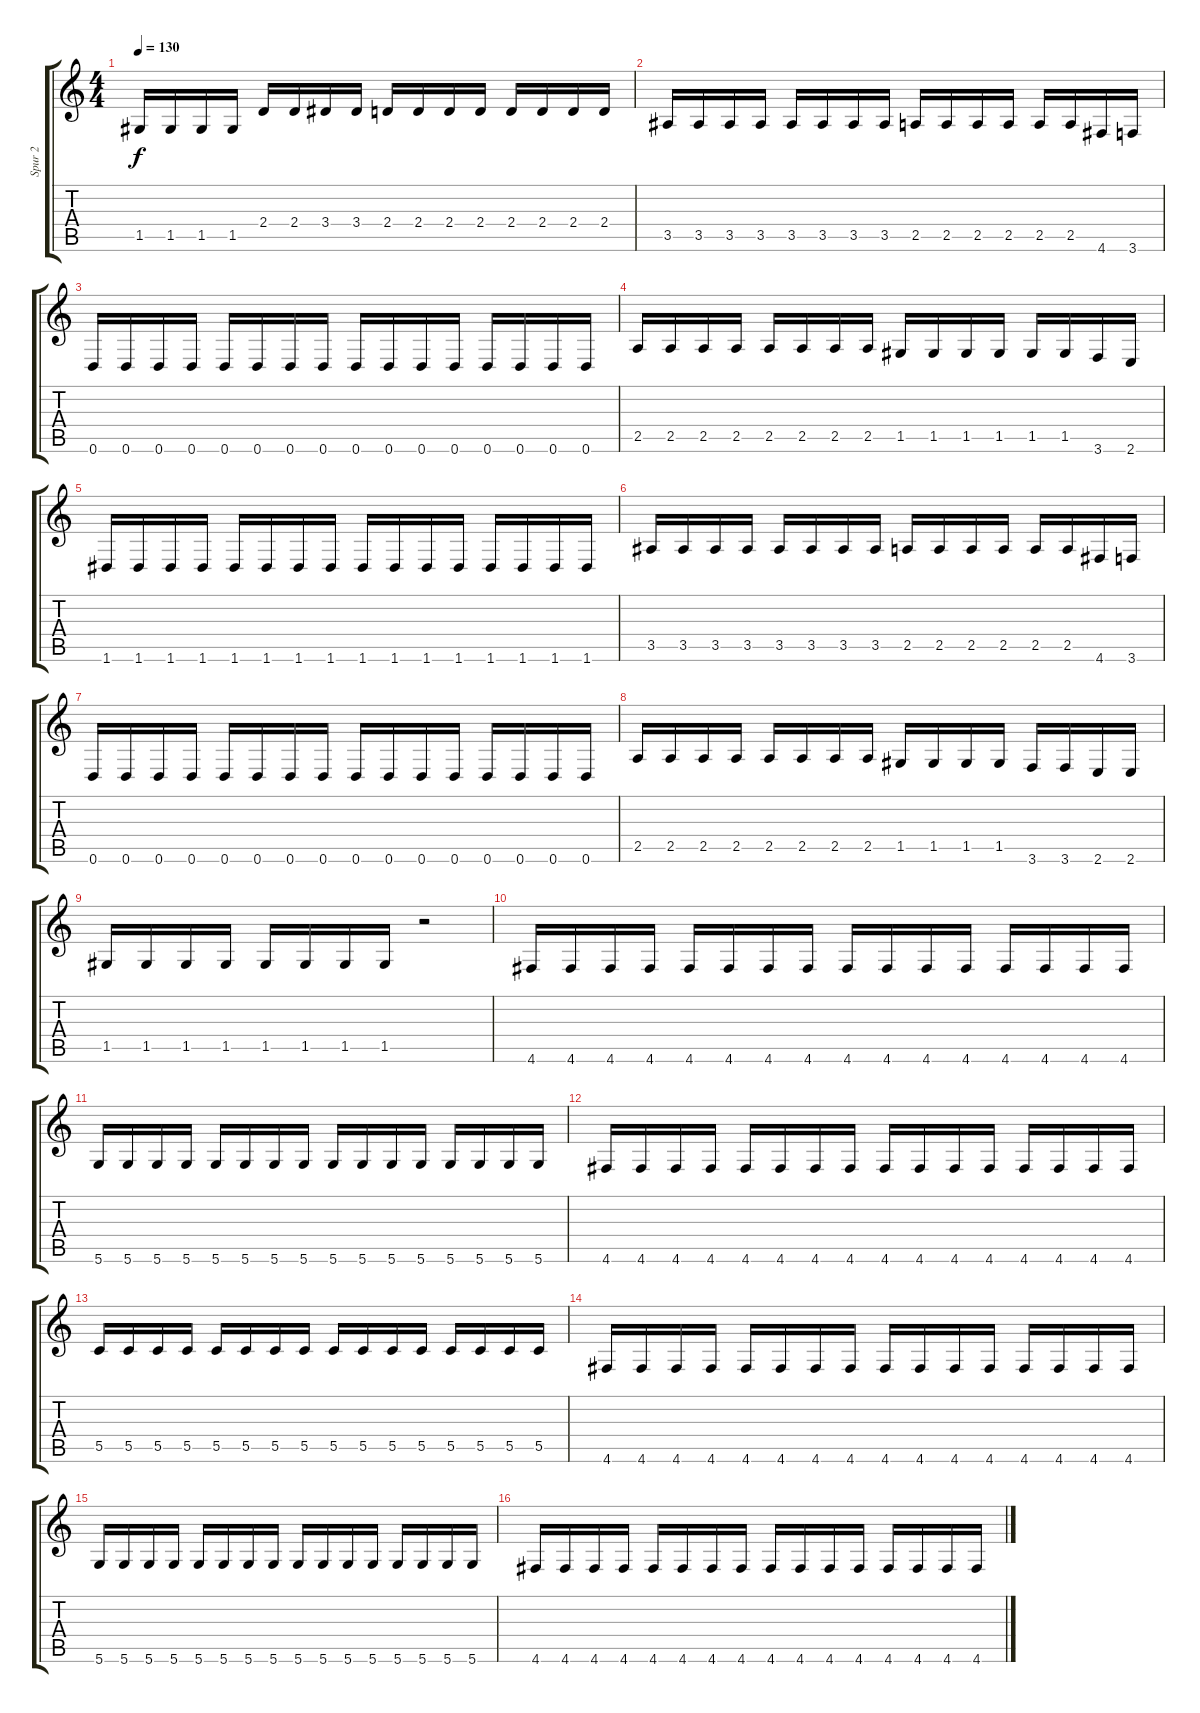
\track ("Spur 2" "Spur 2") {instrument overdrivenguitar}
\staff {score tabs}
\tuning (D4 A3 F3 C3 G2 D2) {hide}
\ts (4 4)
\tempo 130
\clef g2
\ks c
1.5.16{dy f} 1.5.16 1.5.16 1.5.16 2.4.16 2.4.16 3.4.16 3.4.16 2.4.16 2.4.16 2.4.16 2.4.16 2.4.16 2.4.16 2.4.16 2.4.16 |
3.5.16 3.5.16 3.5.16 3.5.16 3.5.16 3.5.16 3.5.16 3.5.16 2.5.16 2.5.16 2.5.16 2.5.16 2.5.16 2.5.16 4.6.16 3.6.16 |
0.6.16 0.6.16 0.6.16 0.6.16 0.6.16 0.6.16 0.6.16 0.6.16 0.6.16 0.6.16 0.6.16 0.6.16 0.6.16 0.6.16 0.6.16 0.6.16 |
2.5.16 2.5.16 2.5.16 2.5.16 2.5.16 2.5.16 2.5.16 2.5.16 1.5.16 1.5.16 1.5.16 1.5.16 1.5.16 1.5.16 3.6.16 2.6.16 |
1.6.16 1.6.16 1.6.16 1.6.16 1.6.16 1.6.16 1.6.16 1.6.16 1.6.16 1.6.16 1.6.16 1.6.16 1.6.16 1.6.16 1.6.16 1.6.16 |
3.5.16 3.5.16 3.5.16 3.5.16 3.5.16 3.5.16 3.5.16 3.5.16 2.5.16 2.5.16 2.5.16 2.5.16 2.5.16 2.5.16 4.6.16 3.6.16 |
0.6.16 0.6.16 0.6.16 0.6.16 0.6.16 0.6.16 0.6.16 0.6.16 0.6.16 0.6.16 0.6.16 0.6.16 0.6.16 0.6.16 0.6.16 0.6.16 |
2.5.16 2.5.16 2.5.16 2.5.16 2.5.16 2.5.16 2.5.16 2.5.16 1.5.16 1.5.16 1.5.16 1.5.16 3.6.16 3.6.16 2.6.16 2.6.16 |
1.5.16 1.5.16 1.5.16 1.5.16 1.5.16 1.5.16 1.5.16 1.5.16 r.2 |
4.6.16 4.6.16 4.6.16 4.6.16 4.6.16 4.6.16 4.6.16 4.6.16 4.6.16 4.6.16 4.6.16 4.6.16 4.6.16 4.6.16 4.6.16 4.6.16 |
5.6.16 5.6.16 5.6.16 5.6.16 5.6.16 5.6.16 5.6.16 5.6.16 5.6.16 5.6.16 5.6.16 5.6.16 5.6.16 5.6.16 5.6.16 5.6.16 |
4.6.16 4.6.16 4.6.16 4.6.16 4.6.16 4.6.16 4.6.16 4.6.16 4.6.16 4.6.16 4.6.16 4.6.16 4.6.16 4.6.16 4.6.16 4.6.16 |
5.5.16 5.5.16 5.5.16 5.5.16 5.5.16 5.5.16 5.5.16 5.5.16 5.5.16 5.5.16 5.5.16 5.5.16 5.5.16 5.5.16 5.5.16 5.5.16 |
4.6.16 4.6.16 4.6.16 4.6.16 4.6.16 4.6.16 4.6.16 4.6.16 4.6.16 4.6.16 4.6.16 4.6.16 4.6.16 4.6.16 4.6.16 4.6.16 |
5.6.16 5.6.16 5.6.16 5.6.16 5.6.16 5.6.16 5.6.16 5.6.16 5.6.16 5.6.16 5.6.16 5.6.16 5.6.16 5.6.16 5.6.16 5.6.16 |
4.6.16 4.6.16 4.6.16 4.6.16 4.6.16 4.6.16 4.6.16 4.6.16 4.6.16 4.6.16 4.6.16 4.6.16 4.6.16 4.6.16 4.6.16 4.6.16
